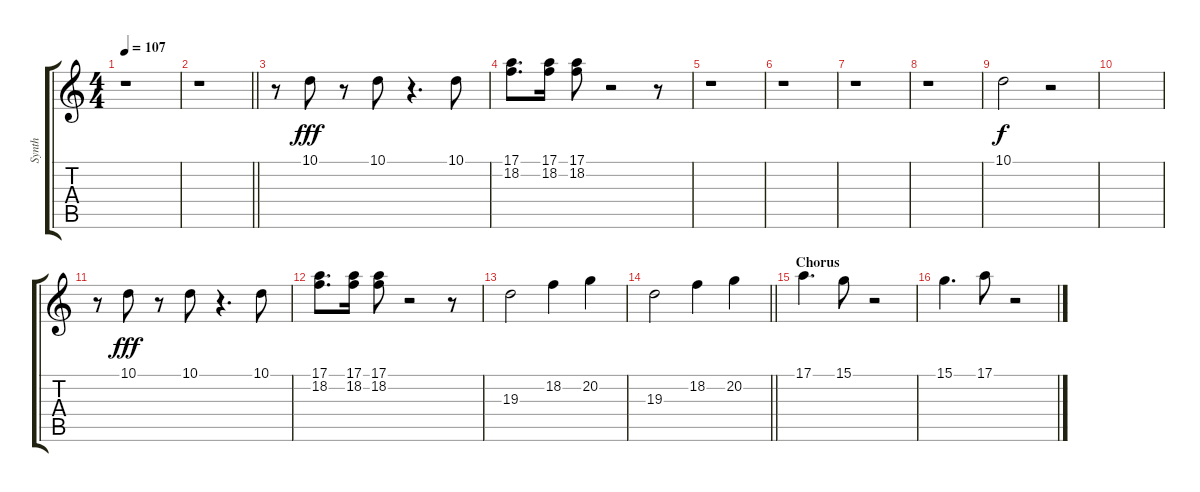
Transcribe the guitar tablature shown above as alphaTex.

\track ("Synth" "Synth") {instrument synthbrass1}
\staff {score tabs}
\tuning (E4 B3 G3 D3 A2 E2) {hide}
\ts (4 4)
\tempo 107
\clef g2
\ks c
r.1{dy fff} |
\barLineRight lightlight
r.1 |
r.8 10.1.8 r.8 10.1.8 r.4{d} 10.1.8 |
(17.1 18.2).8{d} (17.1 18.2).16 (17.1 18.2).8 r.2 r.8 |
r.1 |
r.1 |
r.1 |
r.1 |
10.1.2{dy f} r.2 |
|
r.8 10.1.8{dy fff} r.8 10.1.8 r.4{d} 10.1.8 |
(17.1 18.2).8{d} (17.1 18.2).16 (17.1 18.2).8 r.2 r.8 |
19.3.2 18.2.4 20.2.4 |
\barLineRight lightlight
19.3.2 18.2.4 20.2.4 |
\section ("" "Chorus")
17.1.4{d} 15.1.8 r.2 |
15.1.4{d} 17.1.8 r.2
